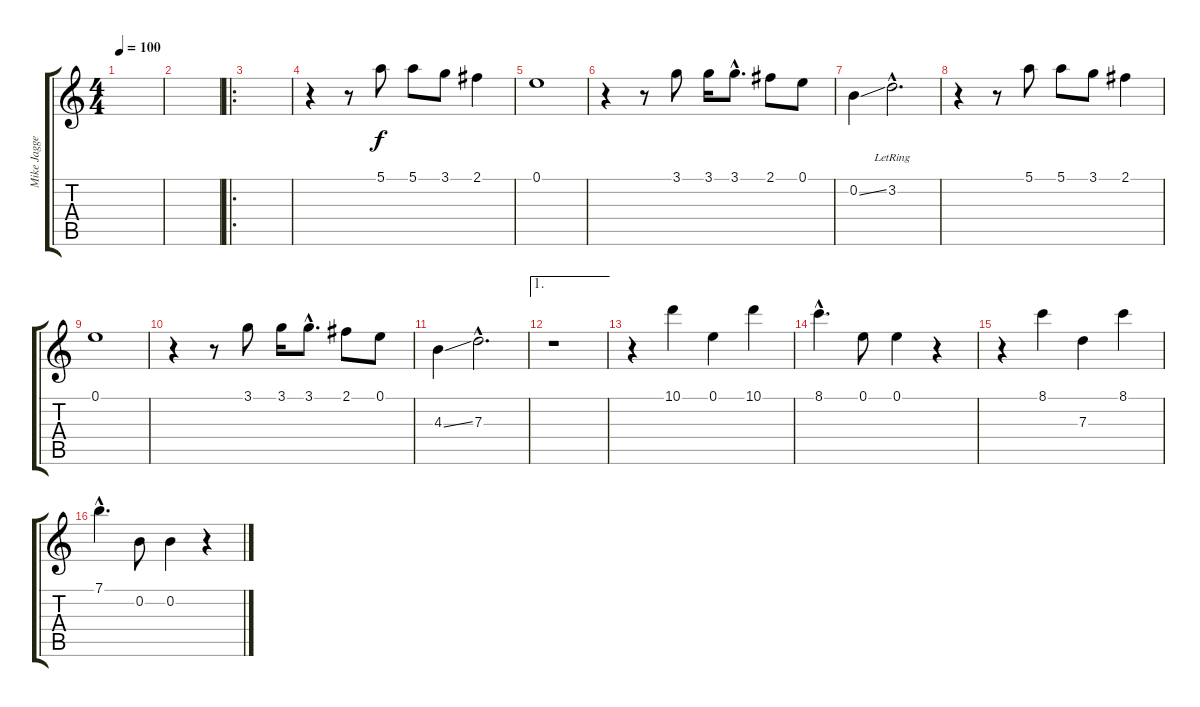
\track ("Mike Jagger" "Mike Jagge") {instrument electricguitarjazz}
\staff {score tabs}
\tuning (E4 B3 G3 D3 A2 E2) {hide}
\ts (4 4)
\tempo 100
\clef g2
\ks c
|
|
\ro
|
r.4 r.8 5.1.8 5.1.8 3.1.8 2.1.4 |
0.1.1 |
r.4 r.8 3.1.8 3.1.16 3.1{hac}.8{d} 2.1.8 0.1.8 |
0.2{ss}.4 3.2{hac lr}.2{d} |
r.4 r.8 5.1.8 5.1.8 3.1.8 2.1.4 |
0.1.1 |
r.4 r.8 3.1.8 3.1.16 3.1{hac}.8{d} 2.1.8 0.1.8 |
4.3{ss}.4 7.3{hac}.2{d} |
\ae 1
r.1 |
r.4 10.1.4 0.1.4 10.1.4 |
8.1{hac}.4{d} 0.1.8 0.1.4 r.4 |
r.4 8.1.4 7.3.4 8.1.4 |
7.1{hac}.4{d} 0.2.8 0.2.4 r.4
